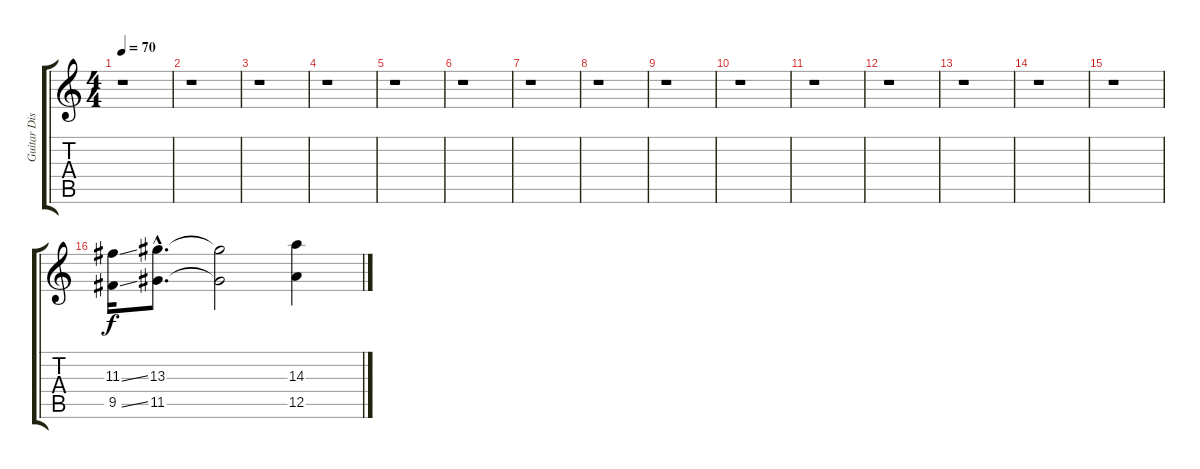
\track ("Guitar Distortion 2" "Guitar Dis") {instrument distortionguitar}
\staff {score tabs}
\tuning (E4 B3 G3 D3 A2 E2) {hide}
\ts (4 4)
\tempo 70
\clef g2
\ks c
r.1{dy f} |
r.1 |
r.1 |
r.1 |
r.1 |
r.1 |
r.1 |
r.1 |
r.1 |
r.1 |
r.1 |
r.1 |
r.1 |
r.1 |
r.1 |
(11.3{ss} 9.5{ss}).16 (13.3{hac} 11.5{hac}).8{d} (13.3{t} 11.5{t}).2 (14.3 12.5).4
